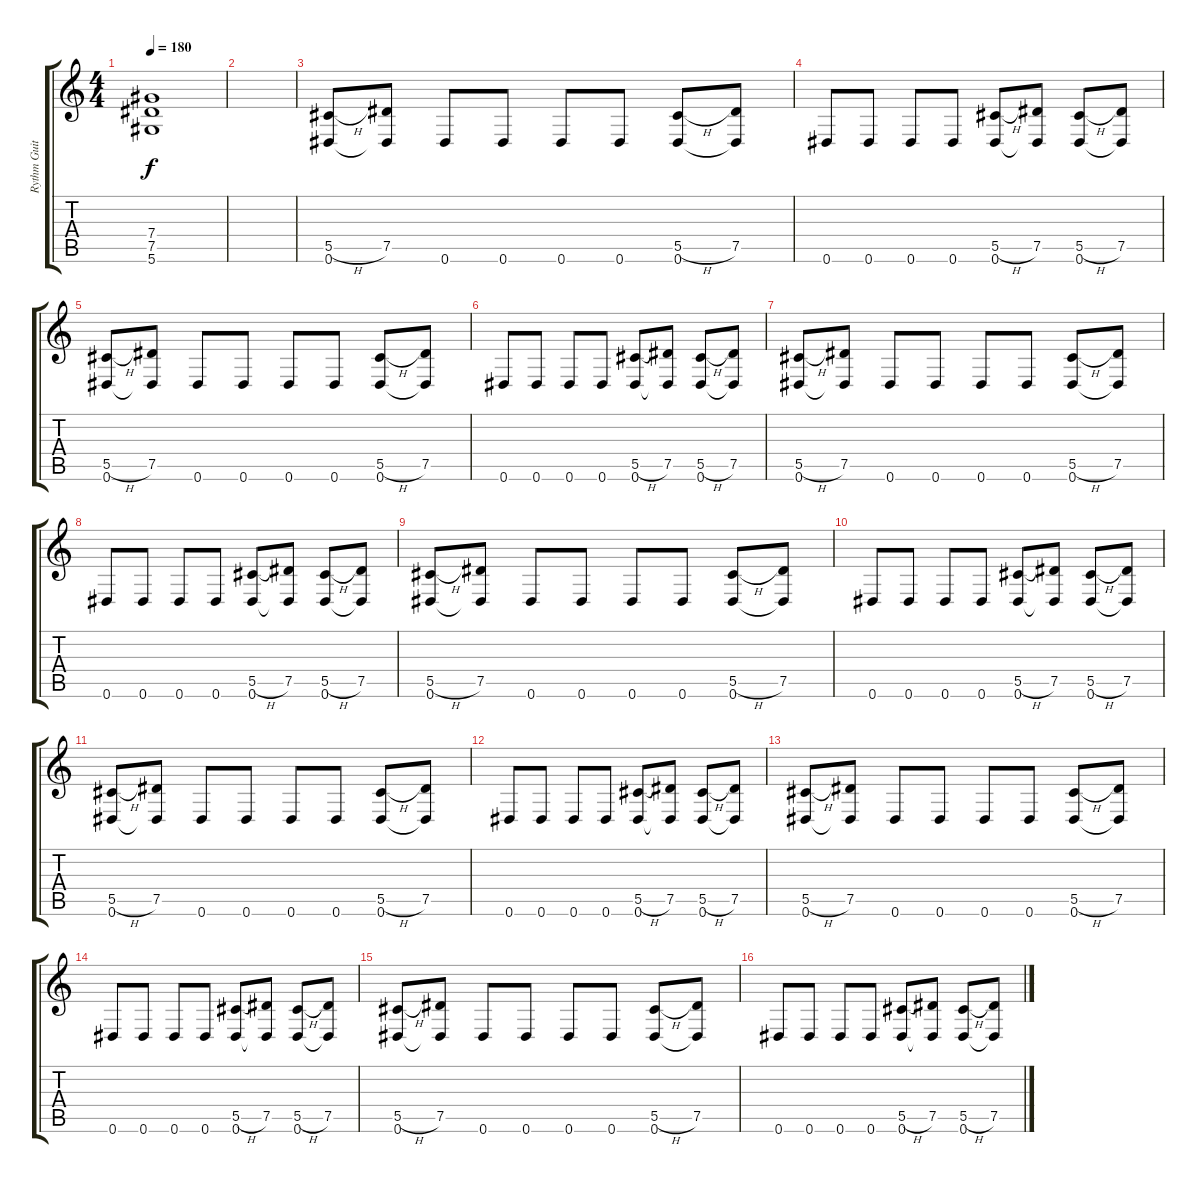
\track ("Rythm Guitar" "Rythm Guit") {instrument distortionguitar}
\staff {score tabs}
\tuning (Eb4 Bb3 Gb3 Db3 Ab2 Eb2) {hide}
\ts (4 4)
\tempo 180
\clef g2
\ks c
(7.4{t} 7.5{t} 5.6{t}).1{dy f} |
|
(5.5{h} 0.6).8 (7.5 0.6{t}).8 0.6.8 0.6.8 0.6.8 0.6.8 (5.5{h} 0.6).8 (7.5 0.6{t}).8 |
0.6.8 0.6.8 0.6.8 0.6.8 (5.5{h} 0.6).8 (7.5 0.6{t}).8 (5.5{h} 0.6).8 (7.5 0.6{t}).8 |
(5.5{h} 0.6).8 (7.5 0.6{t}).8 0.6.8 0.6.8 0.6.8 0.6.8 (5.5{h} 0.6).8 (7.5 0.6{t}).8 |
0.6.8 0.6.8 0.6.8 0.6.8 (5.5{h} 0.6).8 (7.5 0.6{t}).8 (5.5{h} 0.6).8 (7.5 0.6{t}).8 |
(5.5{h} 0.6).8 (7.5 0.6{t}).8 0.6.8 0.6.8 0.6.8 0.6.8 (5.5{h} 0.6).8 (7.5 0.6{t}).8 |
0.6.8 0.6.8 0.6.8 0.6.8 (5.5{h} 0.6).8 (7.5 0.6{t}).8 (5.5{h} 0.6).8 (7.5 0.6{t}).8 |
(5.5{h} 0.6).8 (7.5 0.6{t}).8 0.6.8 0.6.8 0.6.8 0.6.8 (5.5{h} 0.6).8 (7.5 0.6{t}).8 |
0.6.8 0.6.8 0.6.8 0.6.8 (5.5{h} 0.6).8 (7.5 0.6{t}).8 (5.5{h} 0.6).8 (7.5 0.6{t}).8 |
(5.5{h} 0.6).8 (7.5 0.6{t}).8 0.6.8 0.6.8 0.6.8 0.6.8 (5.5{h} 0.6).8 (7.5 0.6{t}).8 |
0.6.8 0.6.8 0.6.8 0.6.8 (5.5{h} 0.6).8 (7.5 0.6{t}).8 (5.5{h} 0.6).8 (7.5 0.6{t}).8 |
(5.5{h} 0.6).8 (7.5 0.6{t}).8 0.6.8 0.6.8 0.6.8 0.6.8 (5.5{h} 0.6).8 (7.5 0.6{t}).8 |
0.6.8 0.6.8 0.6.8 0.6.8 (5.5{h} 0.6).8 (7.5 0.6{t}).8 (5.5{h} 0.6).8 (7.5 0.6{t}).8 |
(5.5{h} 0.6).8 (7.5 0.6{t}).8 0.6.8 0.6.8 0.6.8 0.6.8 (5.5{h} 0.6).8 (7.5 0.6{t}).8 |
0.6.8 0.6.8 0.6.8 0.6.8 (5.5{h} 0.6).8 (7.5 0.6{t}).8 (5.5{h} 0.6).8 (7.5 0.6{t}).8
